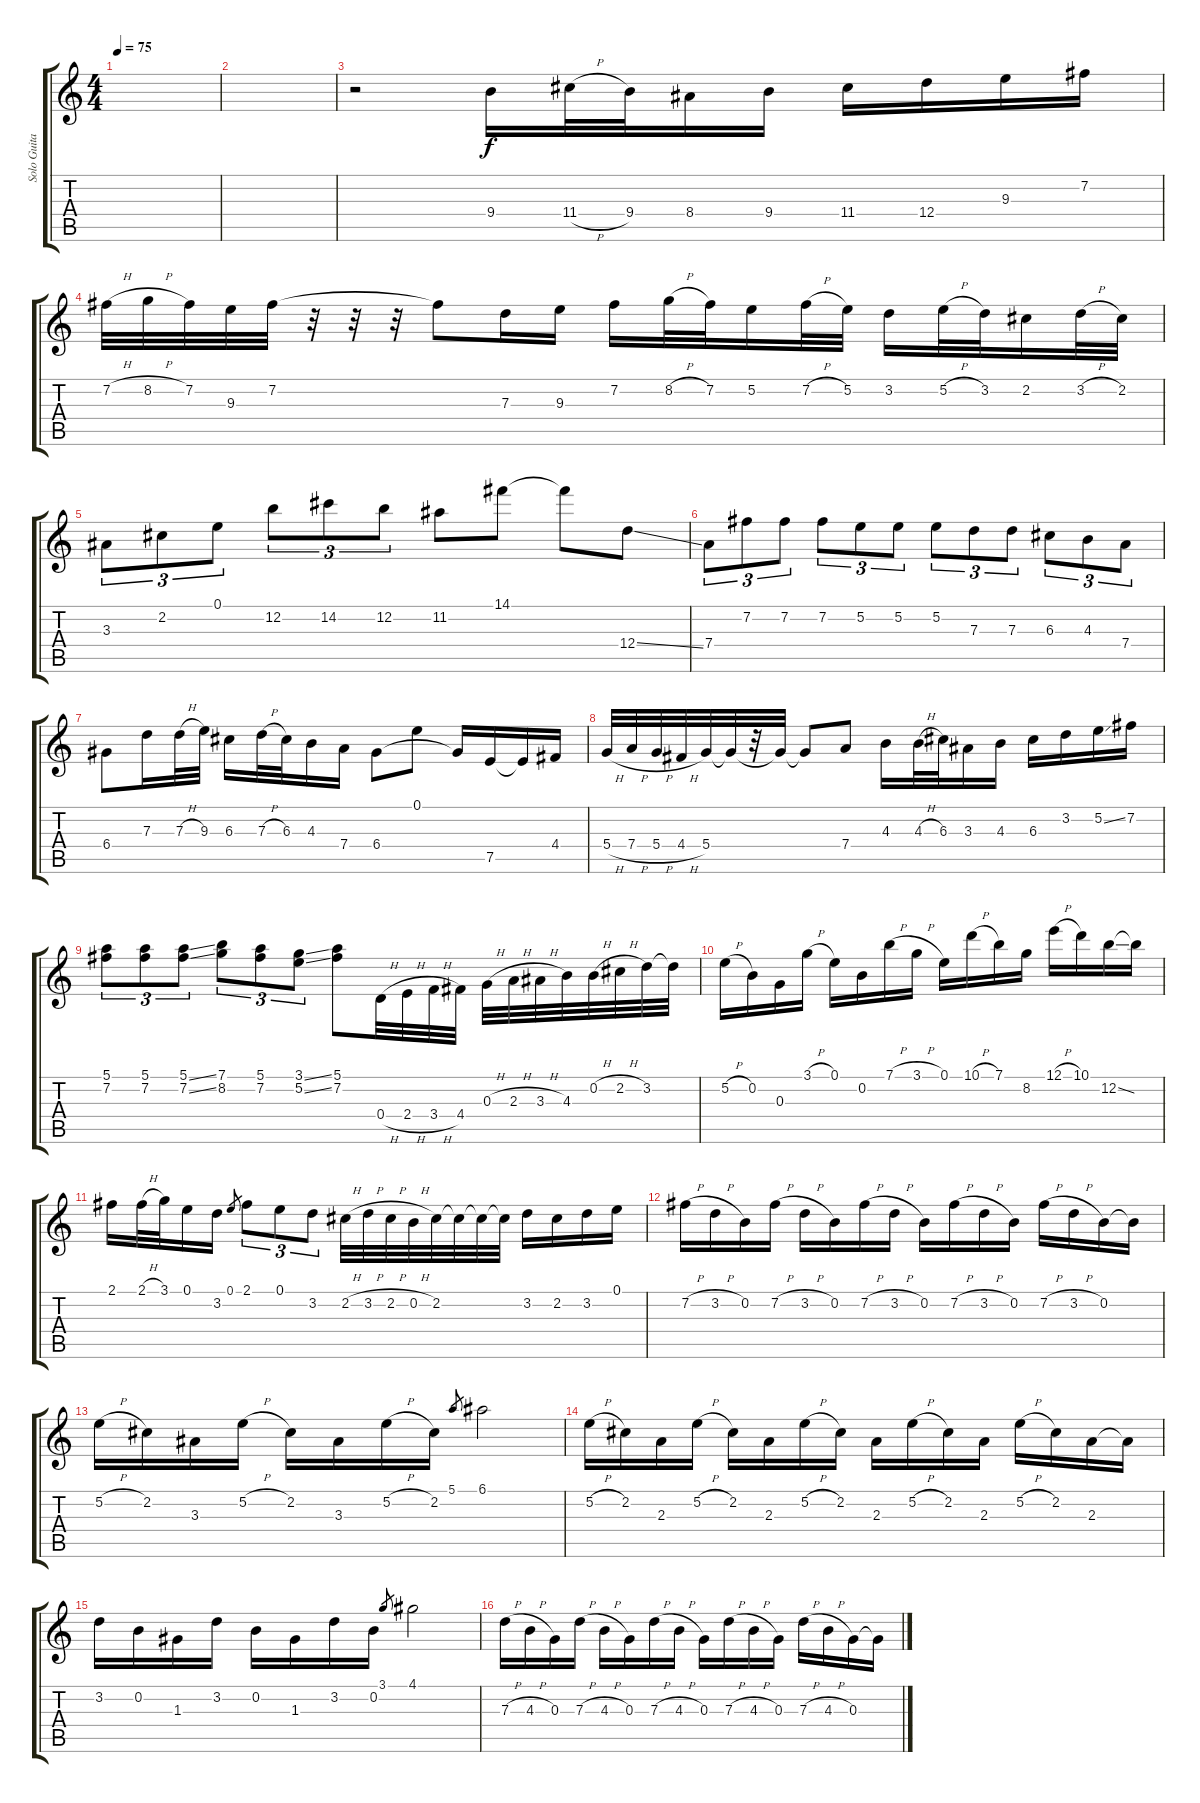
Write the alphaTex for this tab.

\track ("Solo Guitar1" "Solo Guita") {instrument acousticguitarnylon}
\staff {score tabs}
\tuning (E4 B3 G3 D3 A2 E2) {hide}
\ts (4 4)
\tempo 75
\clef g2
\ks c
|
|
r.2 9.4.16{volume 16} 11.4{h}.32 9.4.32 8.4.16 9.4.16 11.4.16 12.4.16 9.3.16 7.2.16 |
7.2{h}.32 8.2{h}.32 7.2.32 9.3.32 7.2.32 r.32 r.32 r.32 7.2{t}.8 7.3.16 9.3.16 7.2.16 8.2{h}.32 7.2.32 5.2.16 7.2{h}.32 5.2.32 3.2.16 5.2{h}.32 3.2.32 2.2.16 3.2{h}.32 2.2.32 |
3.3.8{tu (3 2)} 2.2.8{tu (3 2)} 0.1.8{tu (3 2)} 12.2.8{tu (3 2)} 14.2.8{tu (3 2)} 12.2.8{tu (3 2)} 11.2.8 14.1.8 14.1{t}.8 12.4{ss}.8 |
7.4.8{tu (3 2)} 7.2.8{tu (3 2)} 7.2.8{tu (3 2)} 7.2.8{tu (3 2)} 5.2.8{tu (3 2)} 5.2.8{tu (3 2)} 5.2.8{tu (3 2)} 7.3.8{tu (3 2)} 7.3.8{tu (3 2)} 6.3.8{tu (3 2)} 4.3.8{tu (3 2)} 7.4.8{tu (3 2)} |
6.4.8 7.3.16 7.3{h}.32 9.3.32 6.3.16 7.3{h}.32 6.3.32 4.3.16 7.4.16 6.4.8 0.1.8 6.4{t}.16 7.5.16 7.5{t}.16 4.4.16 |
5.4{h}.32 7.4{h}.32 5.4{h}.32 4.4{h}.32 5.4.32 5.4{t}.32 r.32 5.4{t}.32 5.4{t}.8 7.4.8 4.3.16 4.3{h}.32 6.3.32 3.3.16 4.3.16 6.3.16 3.2.16 5.2{ss}.16 7.2.16 |
(5.1 7.2).8{tu (3 2)} (5.1 7.2).8{tu (3 2)} (5.1{ss} 7.2{ss}).8{tu (3 2)} (7.1 8.2).8{tu (3 2)} (5.1 7.2).8{tu (3 2)} (3.1{ss} 5.2{ss}).8{tu (3 2)} (5.1 7.2).8 0.4{h}.32 2.4{h}.32 3.4{h}.32 4.4.32 0.3{h}.32 2.3{h}.32 3.3{h}.32 4.3.32 0.2{h}.32 2.2{h}.32 3.2.32 3.2{t}.32 |
5.2{h}.16 0.2.16 0.3.16 3.1{h}.16 0.1.16 0.2.16 7.1{h}.16 3.1{h}.16 0.1.16 10.1{h}.16 7.1.16 8.2.16 12.1{h}.16 10.1.16 12.2{ss}.16 12.2{t}.16 |
2.1.16 2.1{h}.32 3.1.32 0.1.16 3.2.16 0.1.8{gr} 2.1.8{tu (3 2)} 0.1.8{tu (3 2)} 3.2.8{tu (3 2)} 2.2{h}.32 3.2{h}.32 2.2{h}.32 0.2{h}.32 2.2.32 2.2{t}.32 2.2{t}.32 2.2{t}.32 3.2.16 2.2.16 3.2.16 0.1.16 |
7.2{h}.16 3.2{h}.16 0.2.16 7.2{h}.16 3.2{h}.16 0.2.16 7.2{h}.16 3.2{h}.16 0.2.16 7.2{h}.16 3.2{h}.16 0.2.16 7.2{h}.16 3.2{h}.16 0.2.16 0.2{t}.16 |
5.2{h}.16 2.2.16 3.3.16 5.2{h}.16 2.2.16 3.3.16 5.2{h}.16 2.2.16 5.1.8{gr} 6.1.2 |
5.2{h}.16 2.2.16 2.3.16 5.2{h}.16 2.2.16 2.3.16 5.2{h}.16 2.2.16 2.3.16 5.2{h}.16 2.2.16 2.3.16 5.2{h}.16 2.2.16 2.3.16 2.3{t}.16 |
3.2.16 0.2.16 1.3.16 3.2.16 0.2.16 1.3.16 3.2.16 0.2.16 3.1.8{gr} 4.1.2 |
7.3{h}.16 4.3{h}.16 0.3.16 7.3{h}.16 4.3{h}.16 0.3.16 7.3{h}.16 4.3{h}.16 0.3.16 7.3{h}.16 4.3{h}.16 0.3.16 7.3{h}.16 4.3{h}.16 0.3.16 0.3{t}.16
